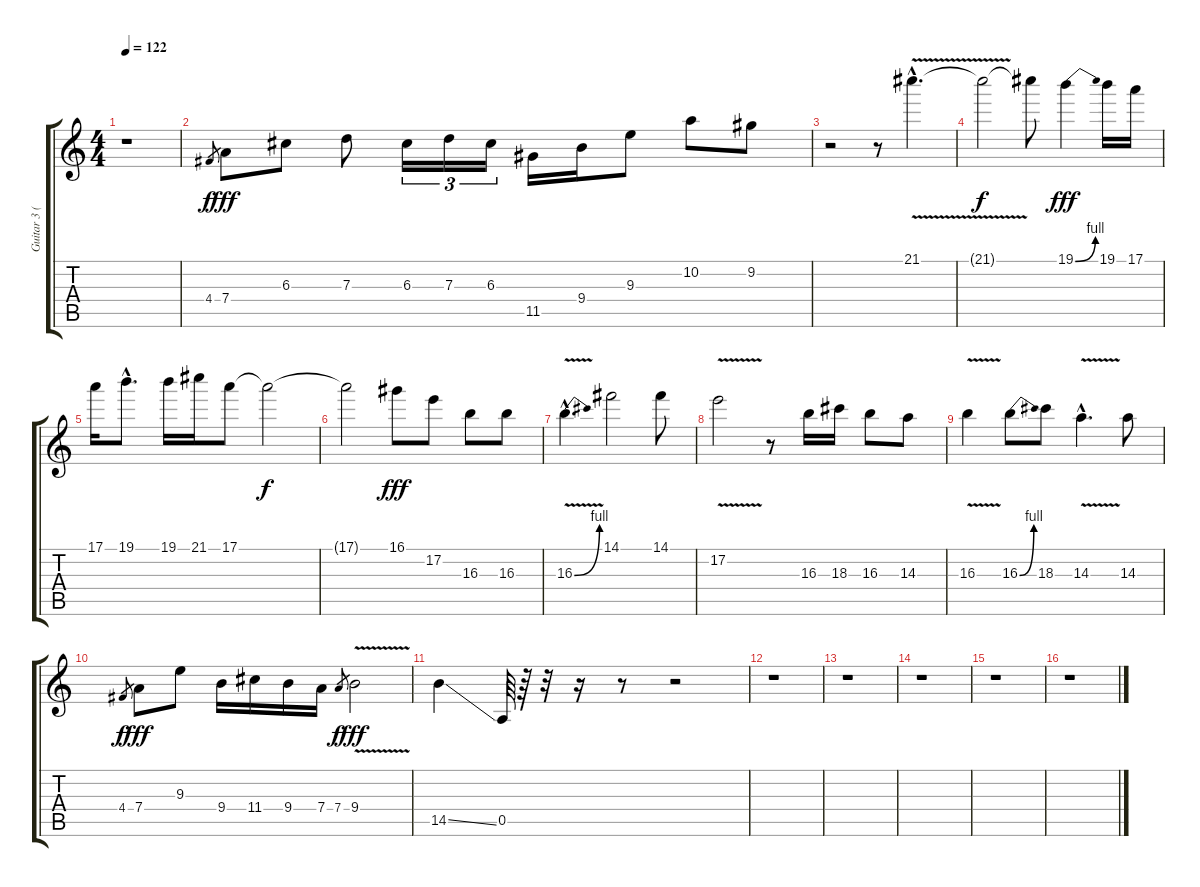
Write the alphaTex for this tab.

\track ("Guitar 3 (solo)" "Guitar 3 (") {instrument overdrivenguitar}
\staff {score tabs}
\tuning (E4 B3 G3 D3 A2 E2) {hide}
\ts (4 4)
\tempo 122
\clef g2
\ks c
r.1{dy fff} |
4.4.8{gr dy f} 7.4.8{dy fff} 6.3.8 7.3.8 6.3.16{tu (3 2)} 7.3.16{tu (3 2)} 6.3.16{tu (3 2)} 11.5.16 9.4.16 9.3.8 10.2.8 9.2.8 |
r.2 r.8 21.1{v hac}.4{d} |
21.1{t}.2{dy f} 21.1{t}.8 19.1{be (bend 0 0 60 4)}.4{dy fff} 19.1.16 17.1.16 |
17.1.16 19.1{hac}.8{d} 19.1.16 21.1.16 17.1.8 17.1{t}.2{dy f} |
17.1{t}.2 16.1.8{dy fff} 17.2.8 16.3.8 16.3.8 |
16.3{be (bend 0 0 60 4) v hac}.4{d} 14.1.2 14.1.8 |
17.2{v}.2 r.8 16.3.16 18.3.16 16.3.8 14.3.8 |
16.3{v}.4 16.3{be (bend 0 0 60 4)}.8 18.3.8 14.3{v hac}.4{d} 14.3.8 |
4.4.8{gr dy f} 7.4.8{dy fff} 9.3.8 9.4.16 11.4.16 9.4.16 7.4.16 7.4.8{gr dy f} 9.4{v}.2{dy fff} |
14.5{ss}.4 0.5.64 r.64 r.32 r.16 r.8 r.2 |
r.1 |
r.1 |
r.1 |
r.1 |
r.1
